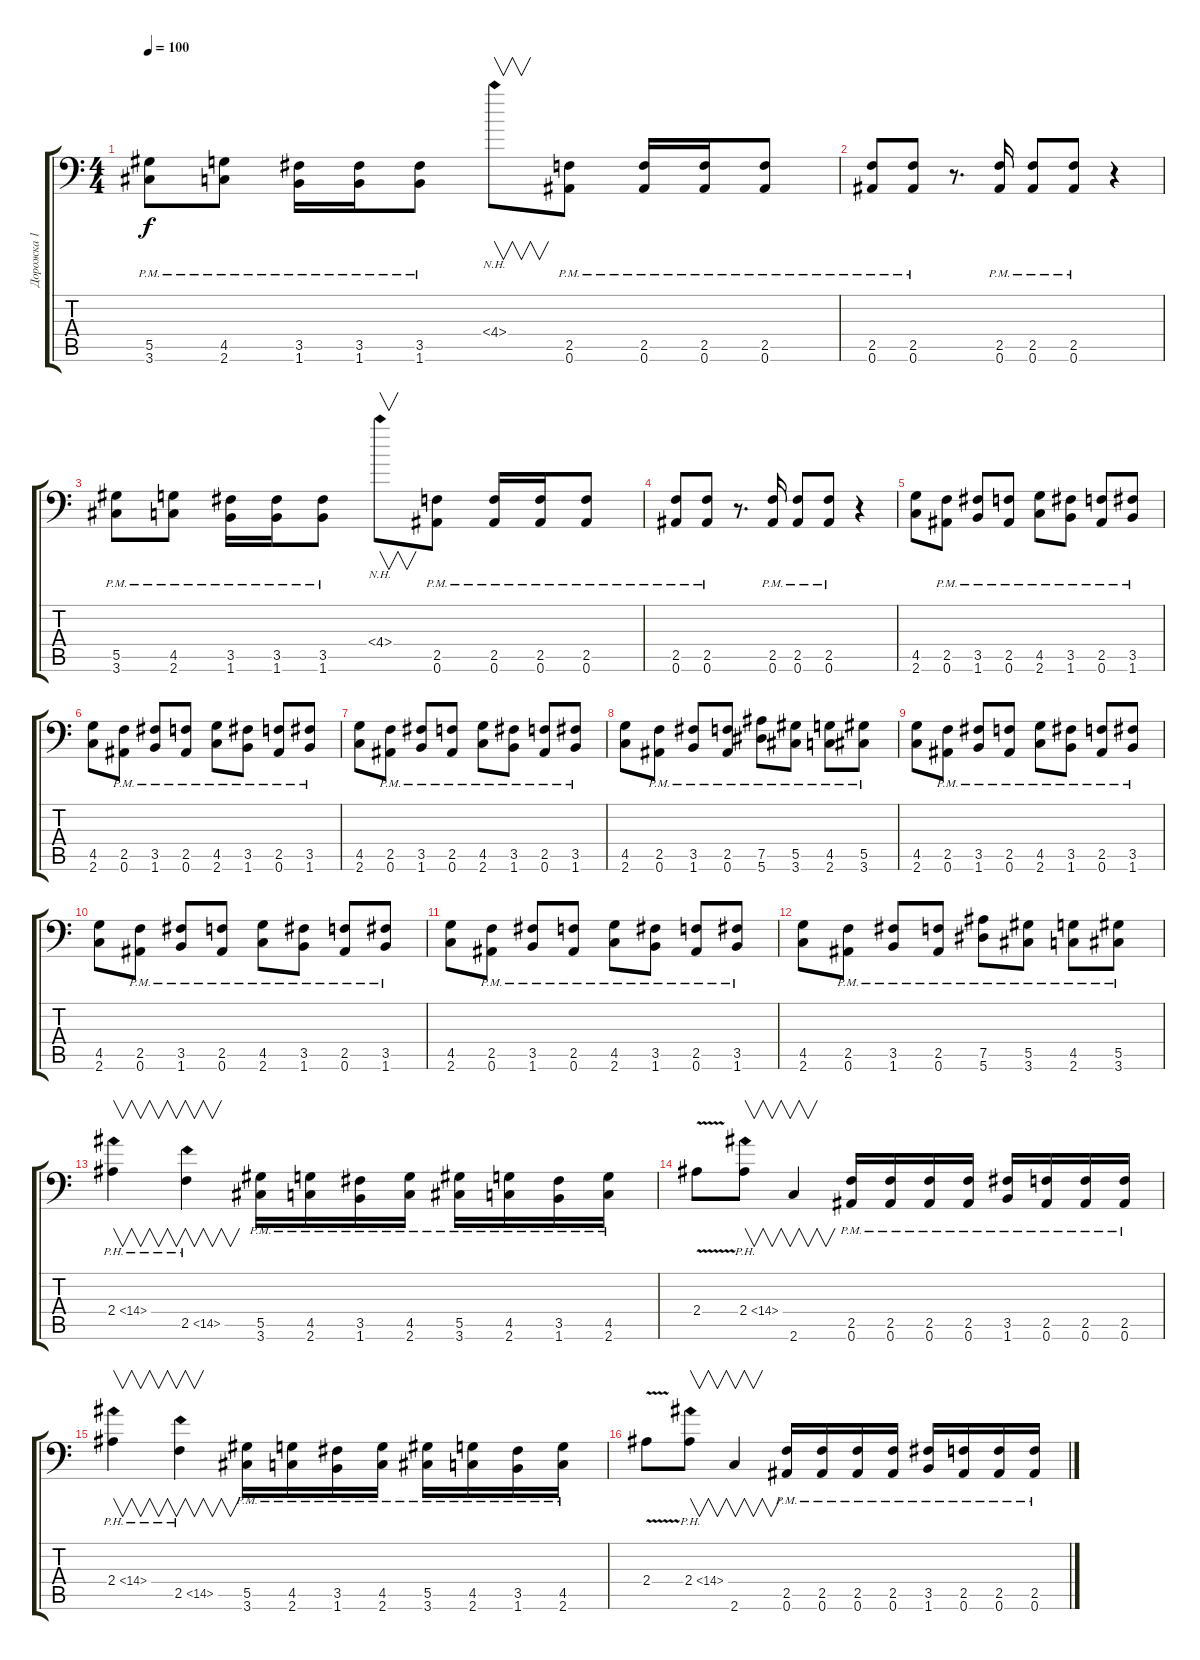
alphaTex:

\track ("Дорожка 1" "Дорожка 1") {instrument distortionguitar}
\staff {score tabs}
\tuning (Bb3 F3 Db3 Ab2 Eb2 Bb1) {hide}
\ts (4 4)
\tempo 100
\clef f4
\ks c
(5.5{pm} 3.6{pm}).8{dy f} (4.5{pm} 2.6{pm}).8 (3.5{pm} 1.6{pm}).16 (3.5{pm} 1.6{pm}).16 (3.5{pm} 1.6{pm}).8 4.4{nh}.8{v} (2.5{pm} 0.6{pm}).8 (2.5{pm} 0.6{pm}).16 (2.5{pm} 0.6{pm}).16 (2.5{pm} 0.6{pm}).8 |
(2.5{pm} 0.6{pm}).8 (2.5{pm} 0.6{pm}).8 r.8{d} (2.5{pm} 0.6{pm}).16 (2.5{pm} 0.6{pm}).8 (2.5{pm} 0.6{pm}).8 r.4 |
(5.5{pm} 3.6{pm}).8 (4.5{pm} 2.6{pm}).8 (3.5{pm} 1.6{pm}).16 (3.5{pm} 1.6{pm}).16 (3.5{pm} 1.6{pm}).8 4.4{nh}.8{v} (2.5{pm} 0.6{pm}).8 (2.5{pm} 0.6{pm}).16 (2.5{pm} 0.6{pm}).16 (2.5{pm} 0.6{pm}).8 |
(2.5{pm} 0.6{pm}).8 (2.5{pm} 0.6{pm}).8 r.8{d} (2.5{pm} 0.6{pm}).16 (2.5{pm} 0.6{pm}).8 (2.5{pm} 0.6{pm}).8 r.4 |
(4.5 2.6).8 (2.5{pm} 0.6{pm}).8 (3.5{pm} 1.6{pm}).8 (2.5{pm} 0.6{pm}).8 (4.5{pm} 2.6{pm}).8 (3.5{pm} 1.6{pm}).8 (2.5{pm} 0.6{pm}).8 (3.5{pm} 1.6{pm}).8 |
(4.5 2.6).8 (2.5{pm} 0.6{pm}).8 (3.5{pm} 1.6{pm}).8 (2.5{pm} 0.6{pm}).8 (4.5{pm} 2.6{pm}).8 (3.5{pm} 1.6{pm}).8 (2.5{pm} 0.6{pm}).8 (3.5{pm} 1.6{pm}).8 |
(4.5 2.6).8 (2.5{pm} 0.6{pm}).8 (3.5{pm} 1.6{pm}).8 (2.5{pm} 0.6{pm}).8 (4.5{pm} 2.6{pm}).8 (3.5{pm} 1.6{pm}).8 (2.5{pm} 0.6{pm}).8 (3.5{pm} 1.6{pm}).8 |
(4.5 2.6).8 (2.5{pm} 0.6{pm}).8 (3.5{pm} 1.6{pm}).8 (2.5{pm} 0.6{pm}).8 (7.5{pm} 5.6{pm}).8 (5.5{pm} 3.6{pm}).8 (4.5{pm} 2.6{pm}).8 (5.5{pm} 3.6{pm}).8 |
(4.5 2.6).8 (2.5{pm} 0.6{pm}).8 (3.5{pm} 1.6{pm}).8 (2.5{pm} 0.6{pm}).8 (4.5{pm} 2.6{pm}).8 (3.5{pm} 1.6{pm}).8 (2.5{pm} 0.6{pm}).8 (3.5{pm} 1.6{pm}).8 |
(4.5 2.6).8 (2.5{pm} 0.6{pm}).8 (3.5{pm} 1.6{pm}).8 (2.5{pm} 0.6{pm}).8 (4.5{pm} 2.6{pm}).8 (3.5{pm} 1.6{pm}).8 (2.5{pm} 0.6{pm}).8 (3.5{pm} 1.6{pm}).8 |
(4.5 2.6).8 (2.5{pm} 0.6{pm}).8 (3.5{pm} 1.6{pm}).8 (2.5{pm} 0.6{pm}).8 (4.5{pm} 2.6{pm}).8 (3.5{pm} 1.6{pm}).8 (2.5{pm} 0.6{pm}).8 (3.5{pm} 1.6{pm}).8 |
(4.5 2.6).8 (2.5{pm} 0.6{pm}).8 (3.5{pm} 1.6{pm}).8 (2.5{pm} 0.6{pm}).8 (7.5{pm} 5.6{pm}).8 (5.5{pm} 3.6{pm}).8 (4.5{pm} 2.6{pm}).8 (5.5{pm} 3.6{pm}).8 |
2.4{ph 12}.4{v} 2.5{ph 12}.4{v} (5.5{pm} 3.6{pm}).16 (4.5{pm} 2.6{pm}).16 (3.5{pm} 1.6{pm}).16 (4.5{pm} 2.6{pm}).16 (5.5{pm} 3.6{pm}).16 (4.5{pm} 2.6{pm}).16 (3.5{pm} 1.6{pm}).16 (4.5{pm} 2.6{pm}).16 |
2.4{v}.8 2.4{ph 12}.8{v} 2.6.4{v} (2.5{pm} 0.6{pm}).16 (2.5{pm} 0.6{pm}).16 (2.5{pm} 0.6{pm}).16 (2.5{pm} 0.6{pm}).16 (3.5{pm} 1.6{pm}).16 (2.5{pm} 0.6{pm}).16 (2.5{pm} 0.6{pm}).16 (2.5{pm} 0.6{pm}).16 |
2.4{ph 12}.4{v} 2.5{ph 12}.4{v} (5.5{pm} 3.6{pm}).16 (4.5{pm} 2.6{pm}).16 (3.5{pm} 1.6{pm}).16 (4.5{pm} 2.6{pm}).16 (5.5{pm} 3.6{pm}).16 (4.5{pm} 2.6{pm}).16 (3.5{pm} 1.6{pm}).16 (4.5{pm} 2.6{pm}).16 |
2.4{v}.8 2.4{ph 12}.8{v} 2.6.4{v} (2.5{pm} 0.6{pm}).16 (2.5{pm} 0.6{pm}).16 (2.5{pm} 0.6{pm}).16 (2.5{pm} 0.6{pm}).16 (3.5{pm} 1.6{pm}).16 (2.5{pm} 0.6{pm}).16 (2.5{pm} 0.6{pm}).16 (2.5{pm} 0.6{pm}).16
